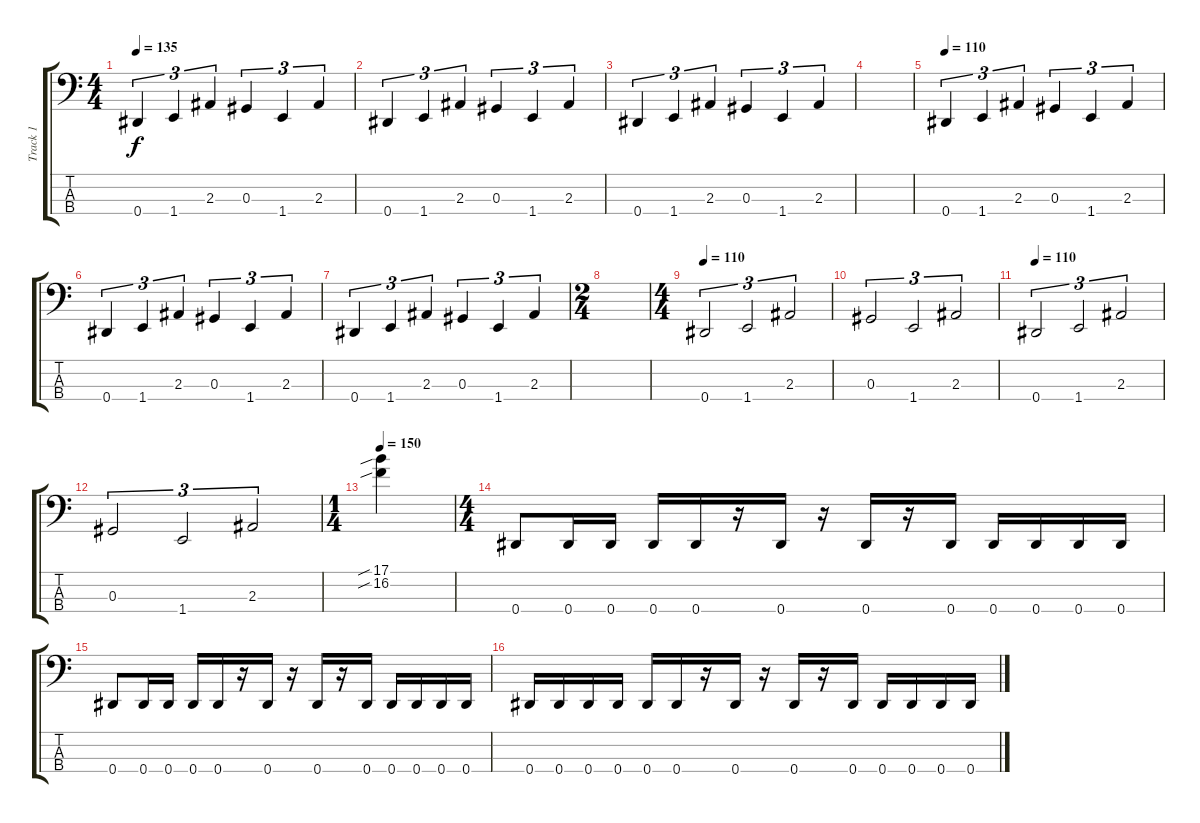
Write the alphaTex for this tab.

\track ("Track 1" "Track 1") {instrument electricbassfinger}
\staff {score tabs}
\tuning (Gb2 Db2 Ab1 Eb1) {hide}
\ts (4 4)
\tempo 135
\clef f4
\ks c
0.4.4{tu (3 2) dy f} 1.4.4{tu (3 2)} 2.3.4{tu (3 2)} 0.3.4{tu (3 2)} 1.4.4{tu (3 2)} 2.3.4{tu (3 2)} |
0.4.4{tu (3 2)} 1.4.4{tu (3 2)} 2.3.4{tu (3 2)} 0.3.4{tu (3 2)} 1.4.4{tu (3 2)} 2.3.4{tu (3 2)} |
0.4.4{tu (3 2)} 1.4.4{tu (3 2)} 2.3.4{tu (3 2)} 0.3.4{tu (3 2)} 1.4.4{tu (3 2)} 2.3.4{tu (3 2)} |
|
\tempo 110
0.4.4{tu (3 2)} 1.4.4{tu (3 2)} 2.3.4{tu (3 2)} 0.3.4{tu (3 2)} 1.4.4{tu (3 2)} 2.3.4{tu (3 2)} |
0.4.4{tu (3 2)} 1.4.4{tu (3 2)} 2.3.4{tu (3 2)} 0.3.4{tu (3 2)} 1.4.4{tu (3 2)} 2.3.4{tu (3 2)} |
0.4.4{tu (3 2)} 1.4.4{tu (3 2)} 2.3.4{tu (3 2)} 0.3.4{tu (3 2)} 1.4.4{tu (3 2)} 2.3.4{tu (3 2)} |
\ts (2 4)
|
\ts (4 4)
\tempo 110
0.4.2{tu (3 2)} 1.4.2{tu (3 2)} 2.3.2{tu (3 2)} |
0.3.2{tu (3 2)} 1.4.2{tu (3 2)} 2.3.2{tu (3 2)} |
\tempo 110
0.4.2{tu (3 2)} 1.4.2{tu (3 2)} 2.3.2{tu (3 2)} |
0.3.2{tu (3 2)} 1.4.2{tu (3 2)} 2.3.2{tu (3 2)} |
\ts (1 4)
\tempo 150
(17.1{sib} 16.2{sib}).4 |
\ts (4 4)
0.4.8 0.4.16 0.4.16 0.4.16 0.4.16 r.16 0.4.16 r.16 0.4.16 r.16 0.4.16 0.4.16 0.4.16 0.4.16 0.4.16 |
0.4.8 0.4.16 0.4.16 0.4.16 0.4.16 r.16 0.4.16 r.16 0.4.16 r.16 0.4.16 0.4.16 0.4.16 0.4.16 0.4.16 |
0.4.16 0.4.16 0.4.16 0.4.16 0.4.16 0.4.16 r.16 0.4.16 r.16 0.4.16 r.16 0.4.16 0.4.16 0.4.16 0.4.16 0.4.16
